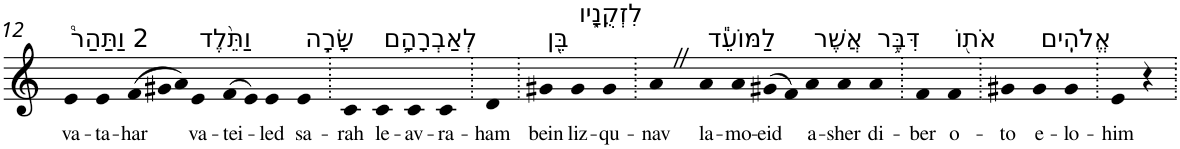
**kern	**text
*part1	*part1
*staff1	*staff1
*I"Piano	*
*I'Pno	*
!!LO:PB:g=z
*clefG2	*
*k[]	*
=12	=12
!LO:TX:a:t=2 וַתַּהַר֩	!
!	!LO:LY:b
4e	va-
!	!LO:LY:b
4e	-ta-
*Xtuplet	*
!	!LO:LY:b
(>12f	-har
12g#X	.
12a)	.
!LO:TX:a:t=וַתֵּ֨לֶד	!
!	!LO:LY:b
4e	va-
!	!LO:LY:b
(>8f	-tei-
8e)	.
!	!LO:LY:b
4e	-led
!LO:TX:a:t=שָׂרָ֧ה	!
!	!LO:LY:b
4e	sa-
=13.	=13.
!	!LO:LY:b
4c	-rah
!LO:TX:a:t=לְאַבְרָהָ֛ם	!
!	!LO:LY:b
4c	le-
!	!LO:LY:b
4c	-av-
!	!LO:LY:b
4c	-ra-
=14.	=14.
!	!LO:LY:b
4d	-ham
=15.	=15.
!LO:TX:a:t=בֵּ֖ן	!
!	!LO:LY:b
4g#X	bein
!LO:TX:a:t=לִזְקֻנָ֑יו	!
!	!LO:LY:b
4g#	liz-
!	!LO:LY:b
4g#	-qu-
=16.	=16.
!	!LO:LY:b
4aZ	-nav
!LO:TX:a:t=לַמּוֹעֵ֕ד	!
!	!LO:LY:b
4a	la-
!	!LO:LY:b
4a	-mo-
!	!LO:LY:b
(>8g#X	-eid
8f)	.
!LO:TX:a:t=אֲשֶׁר	!
!	!LO:LY:b
4a	a-
!	!LO:LY:b
4a	-sher
!LO:TX:a:t=דִּבֶּ֥ר	!
!	!LO:LY:b
4a	di-
=17.	=17.
!	!LO:LY:b
4f	-ber
!LO:TX:a:t=אֹת֖וֹ	!
!	!LO:LY:b
4f	o-
=18.	=18.
!	!LO:LY:b
4g#X	-to
!LO:TX:a:t=אֱלֹהִֽים	!
!	!LO:LY:b
4g#	e-
!	!LO:LY:b
4g#	-lo-
=19.	=19.
!	!LO:LY:b
4e	-him
4r	.
=.	=.
*-	*-
